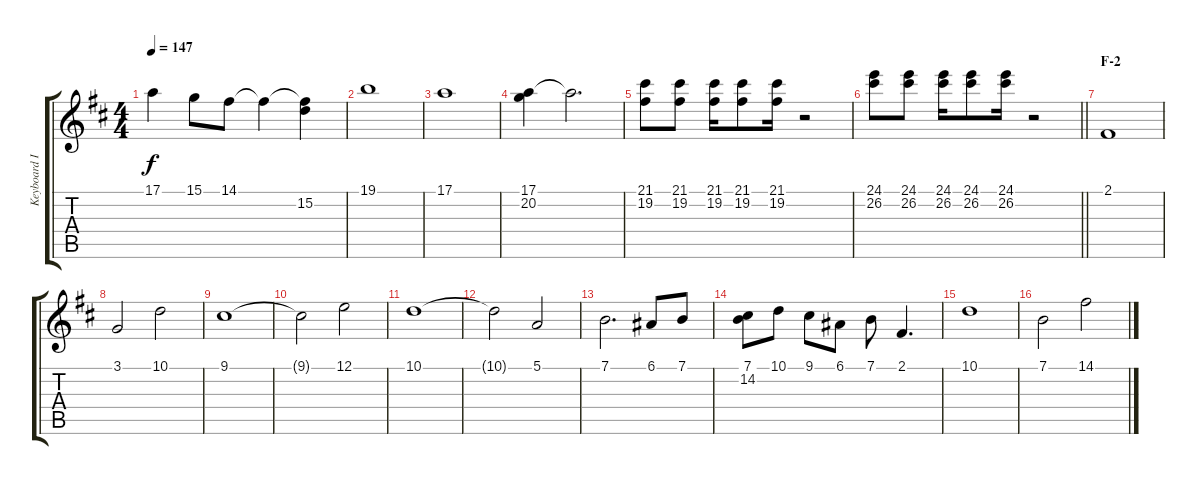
\track ("Keyboard I" "Keyboard I") {instrument lead1square}
\staff {score tabs}
\tuning (E4 B3 G3 D3 A2 E2) {hide}
\ts (4 4)
\tempo 147
\clef g2
\ks d
17.1.4{dy f} 15.1.8 14.1.8 14.1{t}.4 (14.1{t} 15.2).4 |
19.1.1 |
17.1.1 |
(17.1 20.2).4 17.1{t}.2{d} |
(21.1 19.2).8 (21.1 19.2).8 (21.1 19.2).16 (21.1 19.2).8 (21.1 19.2).16 r.2 |
\barLineRight lightlight
(24.1 26.2).8 (24.1 26.2).8 (24.1 26.2).16 (24.1 26.2).8 (24.1 26.2).16 r.2 |
\section ("" "F-2")
2.1.1 |
3.1.2 10.1.2 |
9.1.1 |
9.1{t}.2 12.1.2 |
10.1.1 |
10.1{t}.2 5.1.2 |
7.1.2{d} 6.1.8 7.1.8 |
(7.1 14.2).8 10.1.8 9.1.8 6.1.8 7.1.8 2.1.4{d} |
10.1.1 |
7.1.2 14.1.2
